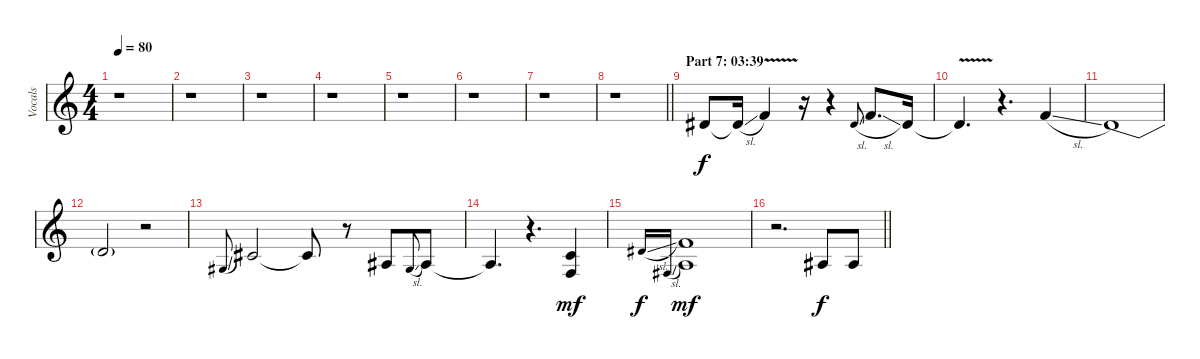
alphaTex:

\track ("Vocals" "Vocals") {instrument tenorsax}
\staff {score}
\tuning (E4 B3 G3 D3 A2 E2) {hide}
\ts (4 4)
\tempo 80
\clef g2
\ks c
r.1{dy mp} |
r.1 |
r.1 |
r.1 |
r.1 |
r.1 |
r.1 |
\barLineRight lightlight
r.1 |
\section ("" "Part 7: 03:39")
8.3.8{dy f} 8.3{sl t}.16 10.3{v}.4 r.16 r.4 8.3{sl}.8{gr onbeat} 10.3{sl}.8{d} 8.3.16 |
8.3{v t}.4{d} r.4{d} 10.3{sl}.4 |
7.3{be (custom 0 0 8 0 10 2 12 0 60 0)}.1 |
7.3{t}.2 r.2 |
1.3{sl}.8{gr onbeat} 6.3.2 6.3{t}.8 r.8 8.4.8 6.4{sl}.8{gr onbeat} 8.4.8 |
8.4{t}.4{d} r.4{d} (5.3 3.4).4{dy mf} |
8.3{sl}.16{gr onbeat dy f} 4.4{sl}.16{gr onbeat} (10.3 7.4).1{dy mf} |
\barLineRight lightlight
r.2{d} 8.4.8{dy f} 8.4.8
